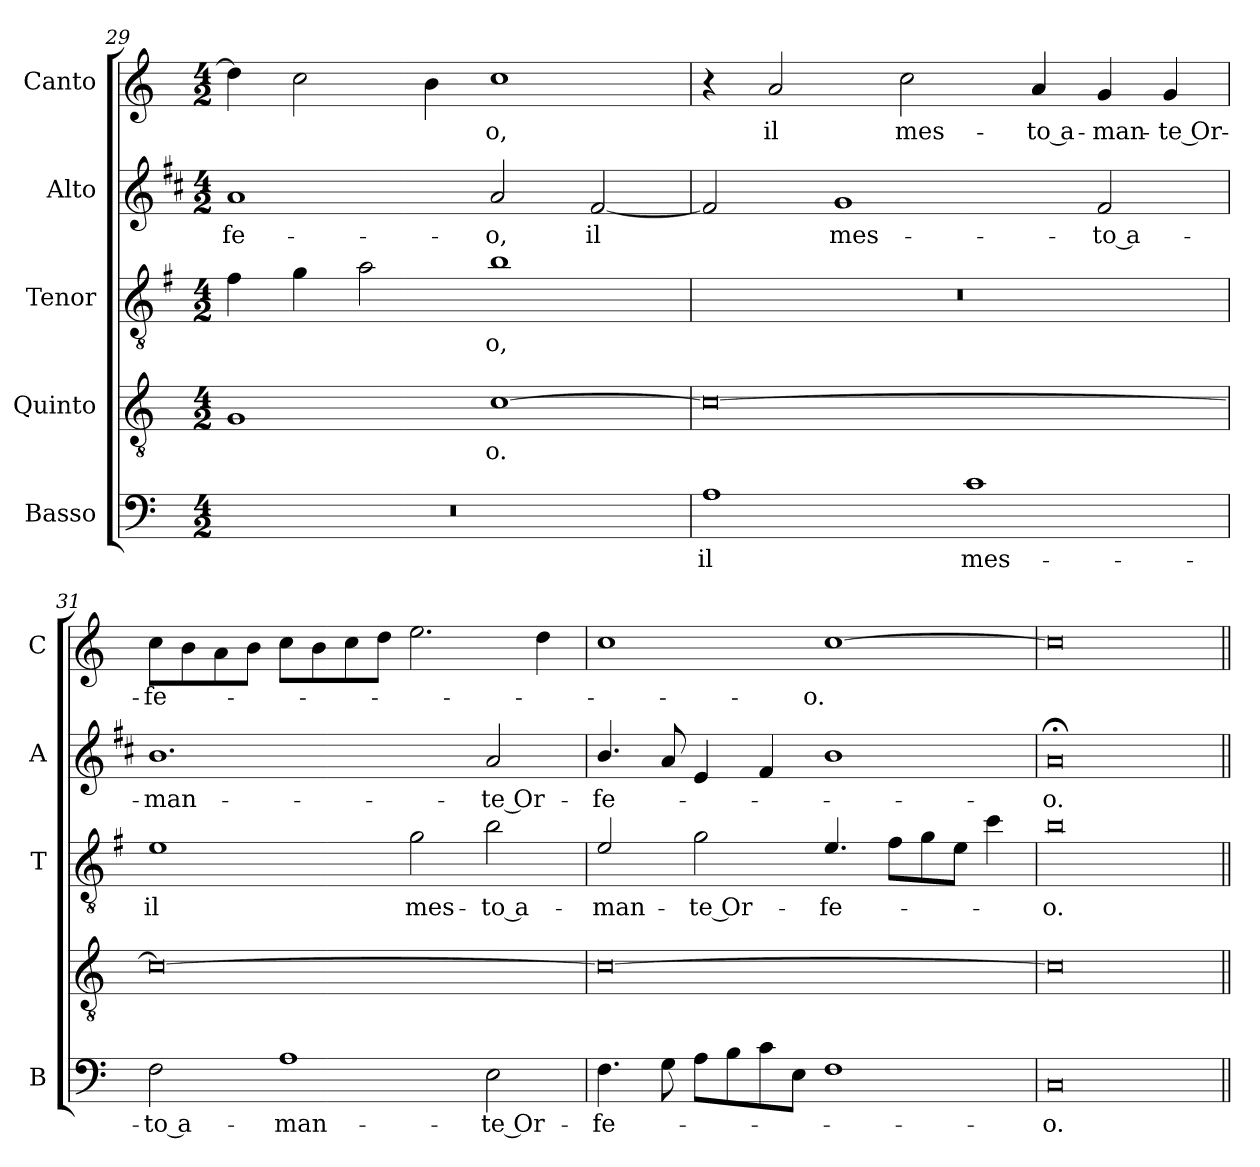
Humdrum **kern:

**kern	**text	**kern	**text	**kern	**text	**kern	**text	**kern	**text
*part5	*part5	*part4	*part4	*part3	*part3	*part2	*part2	*part1	*part1
*staff5	*staff5	*staff4	*staff4	*staff3	*staff3	*staff2	*staff2	*staff1	*staff1
*I"Basso	*	*I"Quinto	*	*I"Tenor	*	*I"Alto	*	*I"Canto	*
*I'B	*	*	*	*I'T	*	*I'A	*	*I'C	*
*clefF4	*	*clefGv2	*	*clefGv2	*	*clefG2	*	*clefG2	*
*	*	*	*	*ITrd4c7	*	*ITrd1c2	*	*	*
*k[]	*	*k[]	*	*k[]	*	*k[]	*	*k[]	*
*C:	*	*C:	*	*C:	*	*C:	*	*C:	*
*M4/2	*	*M4/2	*	*M4/2	*	*M4/2	*	*M4/2	*
=29	=29	=29	=29	=29	=29	=29	=29	=29	=29
!	!	!	!	!	!	!	!LO:LY:b	!	!
0r	.	1G	.	4B\	.	1g	-fe-	4dd\]	.
.	.	.	.	4c\	.	.	.	2cc\	.
.	.	.	.	2d\	.	.	.	.	.
.	.	.	.	.	.	.	.	4b\	.
!	!	!	!LO:LY:b	!	!LO:LY:b	!	!LO:LY:b	!	!LO:LY:b
.	.	[1c	-o.	1e	-o,	2g/	-o,	1cc	-o,
!	!	!	!	!	!	!	!LO:LY:b	!	!
.	.	.	.	.	.	[2e/	il	.	.
=30	=30	=30	=30	=30	=30	=30	=30	=30	=30
!	!LO:LY:b	!	!	!	!	!	!	!	!
1A	il	0c_	.	0r	.	2e/]	.	4r	.
!	!	!	!	!	!	!	!	!	!LO:LY:b
.	.	.	.	.	.	.	.	2a/	il
!	!	!	!	!	!	!	!LO:LY:b	!	!
.	.	.	.	.	.	1f	mes-	.	.
!	!	!	!	!	!	!	!	!	!LO:LY:b
.	.	.	.	.	.	.	.	2cc\	mes-
!	!LO:LY:b	!	!	!	!	!	!	!	!
1c	mes-	.	.	.	.	.	.	.	.
!	!	!	!	!	!	!	!	!	!LO:LY:b
.	.	.	.	.	.	.	.	4a/	-to a-
!	!	!	!	!	!	!	!LO:LY:b	!	!LO:LY:b
.	.	.	.	.	.	2e/	-to a-	4g/	-man-
!	!	!	!	!	!	!	!	!	!LO:LY:b
.	.	.	.	.	.	.	.	4g/	-te Or-
!!LO:LB:g=z
=31	=31	=31	=31	=31	=31	=31	=31	=31	=31
!	!LO:LY:b	!	!	!	!LO:LY:b	!	!LO:LY:b	!	!LO:LY:b
2F\	-to a-	0c_	.	1A	il	1.a	-man-	8cc\L	-fe-
.	.	.	.	.	.	.	.	8b\	.
.	.	.	.	.	.	.	.	8a\	.
.	.	.	.	.	.	.	.	8b\J	.
!	!LO:LY:b	!	!	!	!	!	!	!	!
1A	-man-	.	.	.	.	.	.	8cc\L	.
.	.	.	.	.	.	.	.	8b\	.
.	.	.	.	.	.	.	.	8cc\	.
.	.	.	.	.	.	.	.	8dd\J	.
!	!	!	!	!	!LO:LY:b	!	!	!	!
.	.	.	.	2c\	mes-	.	.	2.ee\	.
!	!LO:LY:b	!	!	!	!LO:LY:b	!	!LO:LY:b	!	!
2E\	-te Or-	.	.	2e\	-to a-	2g/	-te Or-	.	.
.	.	.	.	.	.	.	.	4dd\	.
=32	=32	=32	=32	=32	=32	=32	=32	=32	=32
!	!LO:LY:b	!	!	!	!LO:LY:b	!	!LO:LY:b	!	!
4.F\	-fe-	0c_	.	2A/	-man-	4.a/	-fe-	1cc	.
8G\	.	.	.	.	.	8g/	.	.	.
!	!	!	!	!	!LO:LY:b	!	!	!	!
8A\L	.	.	.	2c\	-te Or-	4d/	.	.	.
8B\	.	.	.	.	.	.	.	.	.
8c\	.	.	.	.	.	4e/	.	.	.
8E\J	.	.	.	.	.	.	.	.	.
!	!	!	!	!	!LO:LY:b	!	!	!	!LO:LY:b
1F	.	.	.	4.A/	-fe-	1a	.	[1cc	-o.
.	.	.	.	8B\L	.	.	.	.	.
.	.	.	.	8c\	.	.	.	.	.
.	.	.	.	8A\J	.	.	.	.	.
.	.	.	.	4f\	.	.	.	.	.
=33	=33	=33	=33	=33	=33	=33	=33	=33	=33
!	!LO:LY:b	!	!	!	!LO:LY:b	!	!LO:LY:b	!	!
0C	-o.	0c]	.	0e	-o.	0g;<	-o.	0cc]	.
=||	=||	=||	=||	=||	=||	=||	=||	=||	=||
*-	*-	*-	*-	*-	*-	*-	*-	*-	*-
